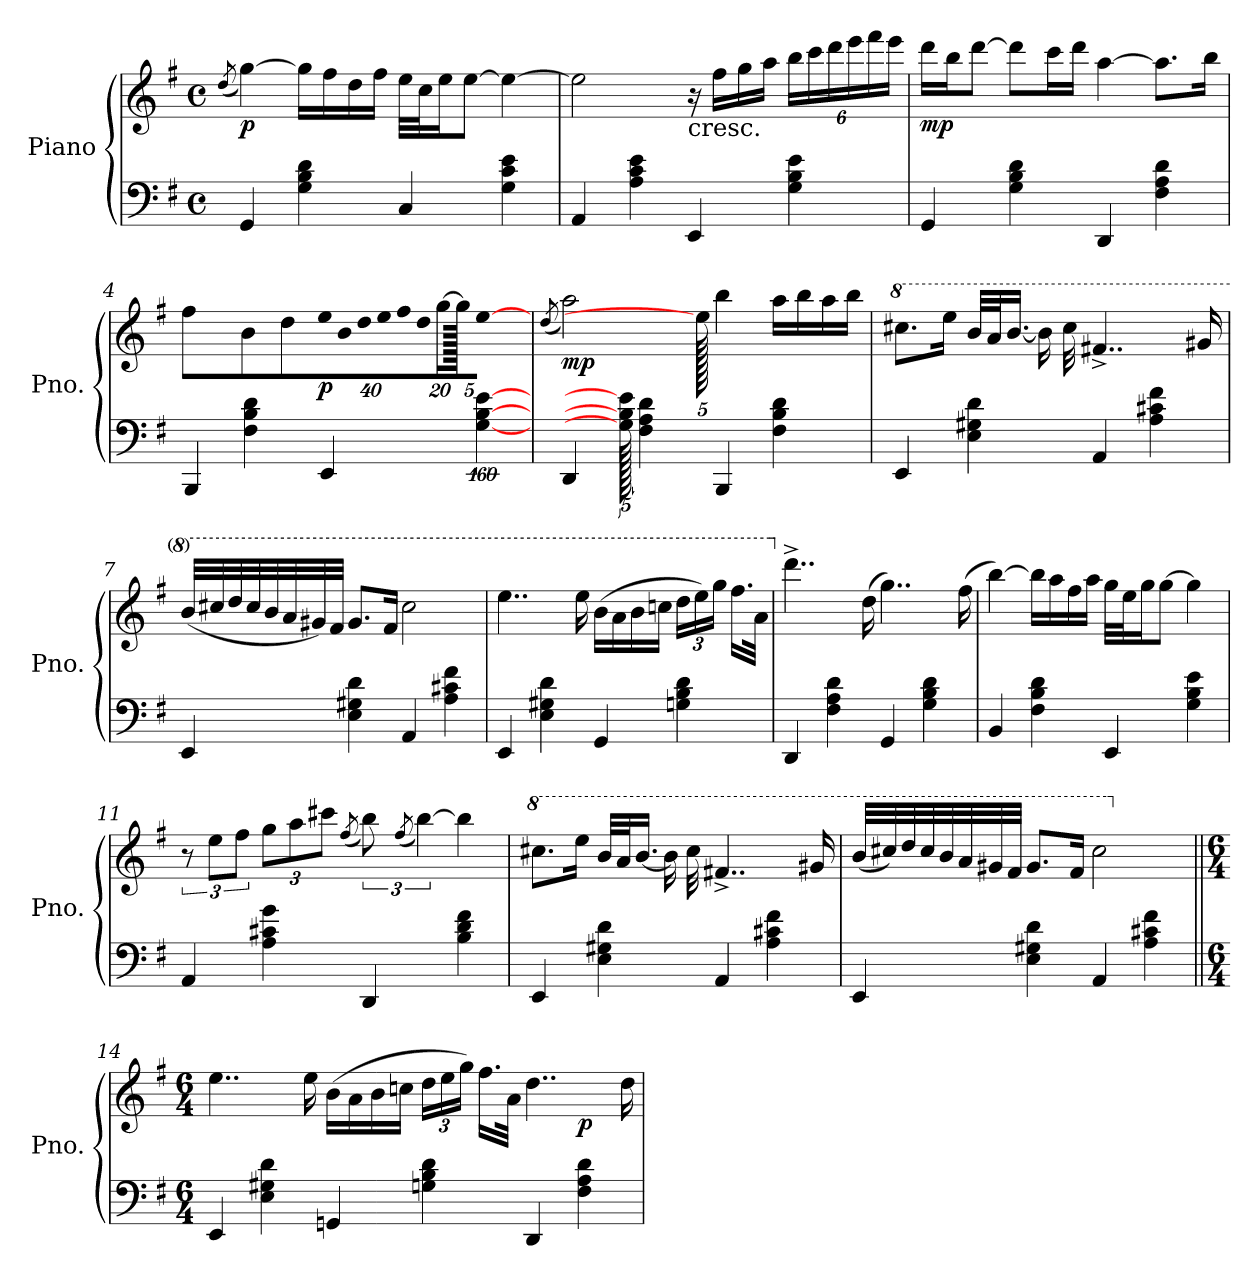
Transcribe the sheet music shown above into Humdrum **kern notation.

**kern	**kern	**dynam
*part1	*part1	*part1
*staff2	*staff1	*staff1/2
*I"Piano	*	*
*I'Pno.	*	*
*clefF4	*clefG2	*
*k[f#]	*k[f#]	*
*M4/4	*M4/4	*
*met(c)	*met(c)	*
*MM50	*MM50	*
=1	=1	=1
.	(<8qdd/	.
!	!	!LO:DY:b
4GG/	[4gg\)	p
4G\ 4B\ 4d\	16gg\LL]	.
.	16ff#\	.
.	16dd\	.
.	16ff#\JJ	.
4C/	32ee\LLL	.
.	32cc\J	.
.	16ee\J	.
.	[8ee\J	.
4G\ 4c\ 4e\	4ee\_	.
=2	=2	=2
4AA/	2ee\]	.
4A\ 4c\ 4e\	.	.
!	!LO:TX:b:t=cresc.	!
4EE/	16r	.
.	16ff#\LL	.
.	16gg\	.
.	16aa\JJ	.
*	*Xbrackettup	*
4G\ 4B\ 4e\	24bb\LL	.
.	24ccc\	.
.	24ddd\	.
.	24eee\	.
.	24fff#\	.
.	24eee\JJ	.
!!LO:LB:g=z
=3	=3	=3
!	!	!LO:DY:b
4GG/	16ddd\LL	mp
.	16bb\J	.
.	[8ddd\J	.
4G\ 4B\ 4d\	8ddd\L]	.
.	16ccc\L	.
.	16ddd\JJ	.
4DD/	[4aa\	.
4F#\ 4A\ 4d\	8.aa\L]	.
.	16bb\Jk	.
=4	=4	=4
640ryy	4ff#\	.
4BBB/	.	.
.	8b\L	.
4F#\ 4B\ 4d\	.	.
.	8dd\J	.
*	*MM40	*
!	!LO:N:vis=16	!LO:DY:b
.	640%23ee\LL	p
4EE/	.	.
!	!LO:N:vis=16	!
.	640%23b\	.
!	!LO:N:vis=16	!
.	640%23dd\	.
!	!LO:N:vis=16	!
.	640%23ee\	.
!	!LO:N:vis=16	!
.	640%23ff#\	.
!	!LO:N:vis=16	!
.	640%23dd\	.
.	[320%11gg\JJ	.
.	640gg\JJ]	.
[640%159G\ [640%159B\ [640%159e\	[640%159ee\	.
=5	=5	=5
*	*MM50	*
.	(<8qdd/	.
!	!	!LO:DY:b
4DD/	2aa\)	mp
640G\] 640B\] 640e\]	.	.
4F#\ 4A\ 4d\	.	.
.	640ee\]	.
4BBB/	4bb\	.
4F#\ 4B\ 4d\	16aa\LL	.
.	16bb\	.
.	16aa\	.
.	16bb\JJ	.
!!LO:LB:g=z
=6	=6	=6
*	*8va	*
4EE/	8.ccc#X\L	.
.	16eee\Jk	.
4E\ 4G#X\ 4d\	32bb/LLL	.
.	32aa/J	.
.	[16.bb/JJ	.
.	16bb\]	.
.	32ccc#\	.
4AA/	4..ff#X^/	.
4A\ 4c#X\ 4f#\	.	.
.	16gg#X/	.
=7	=7	=7
4EE/	(>32bb/LLL	.
.	32ccc#X/	.
.	32ddd/	.
.	32ccc#/	.
.	32bb/	.
.	32aa/	.
.	32gg#X/)	.
.	32ff#/JJJ	.
4E\ 4G#X\ 4d\	8.gg#/L	.
.	16ff#/Jk	.
4AA/	2ccc#\	.
4A\ 4c#X\ 4f#\	.	.
=8	=8	=8
4EE/	4..eee\	.
4E\ 4G#X\ 4d\	.	.
.	16eee\	.
4GG/	(>16bb\LL	.
.	16aa\	.
.	16bb\	.
.	16cccn\JJ	.
4Gn\ 4B\ 4d\	24ddd\LL	.
.	24eee\)	.
.	24ggg\JJ	.
.	16.fff#\LL	.
.	32aa\JJk	.
!!LO:LB:g=z
=9	=9	=9
*	*X8va	*
4DD/	4..ddd^\	.
4F#\ 4A\ 4d\	.	.
.	(>16dd\	.
4GG/	4..gg\)	.
4G\ 4B\ 4d\	.	.
.	(>16ff#\	.
=10	=10	=10
4BB/	[4bb\)	.
4F#\ 4B\ 4d\	16bb\LL]	.
.	16aa\	.
.	16ff#\	.
.	16aa\JJ	.
4EE/	32gg\LLL	.
.	32ee\J	.
.	16gg\J	.
.	[8gg\J	.
4G\ 4B\ 4e\	4gg\]	.
=11	=11	=11
*	*brackettup	*
4AA/	12r	.
.	12ee\L	.
.	12ff#\J	.
*	*Xbrackettup	*
4A\ 4c#X\ 4g\	12gg\L	.
.	12aa\	.
.	12ccc#X\J	.
.	(<8qff#/	.
*	*brackettup	*
4DD/	12bb\)	.
.	(<8qff#/	.
.	[6bb\)	.
4B\ 4d\ 4f#\	4bb\]	.
!!LO:PB:g=z
=12	=12	=12
*	*8va	*
4EE/	8.ccc#X\L	.
.	16eee\Jk	.
4E\ 4G#X\ 4d\	32bb/LLL	.
.	32aa/J	.
.	[16.bb/JJ	.
.	16bb\]	.
.	32ccc#\	.
4AA/	4..ff#X^/	.
4A\ 4c#X\ 4f#\	.	.
.	16gg#X/	.
=13	=13	=13
4EE/	(>32bb/LLL	.
.	32ccc#X/)	.
.	32ddd/	.
.	32ccc#/	.
.	32bb/	.
.	32aa/	.
.	32gg#X/	.
.	32ff#/JJJ	.
4E\ 4G#X\ 4d\	8.gg#/L	.
.	16ff#/Jk	.
4AA/	2ccc#\	.
4A\ 4c#X\ 4f#\	.	.
!!LO:LB:g=z
=14||	=14||	=14||
*M6/4	*M6/4	*
*	*X8va	*
*	*^	*
4EE/	4..ee\	1ryy	.
4E\ 4G#X\ 4d\	.	.	.
.	16ee\	.	.
4GGn/	(>16b\LL	.	.
.	16a\	.	.
.	16b\	.	.
.	16ccn\JJ	.	.
*	*Xbrackettup	*	*
4Gn\ 4B\ 4d\	24dd\LL	.	.
.	24ee\	.	.
.	24gg\JJ)	.	.
.	16.ff#\LL	.	.
.	32a\JJk	.	.
4DD/	4..dd\	4ryy	.
!	!	!	!LO:DY:b
4F#\ 4A\ 4d\	.	4ryy	p
.	16dd\	.	.
*	*v	*v	*
=	=	=
*-	*-	*-
